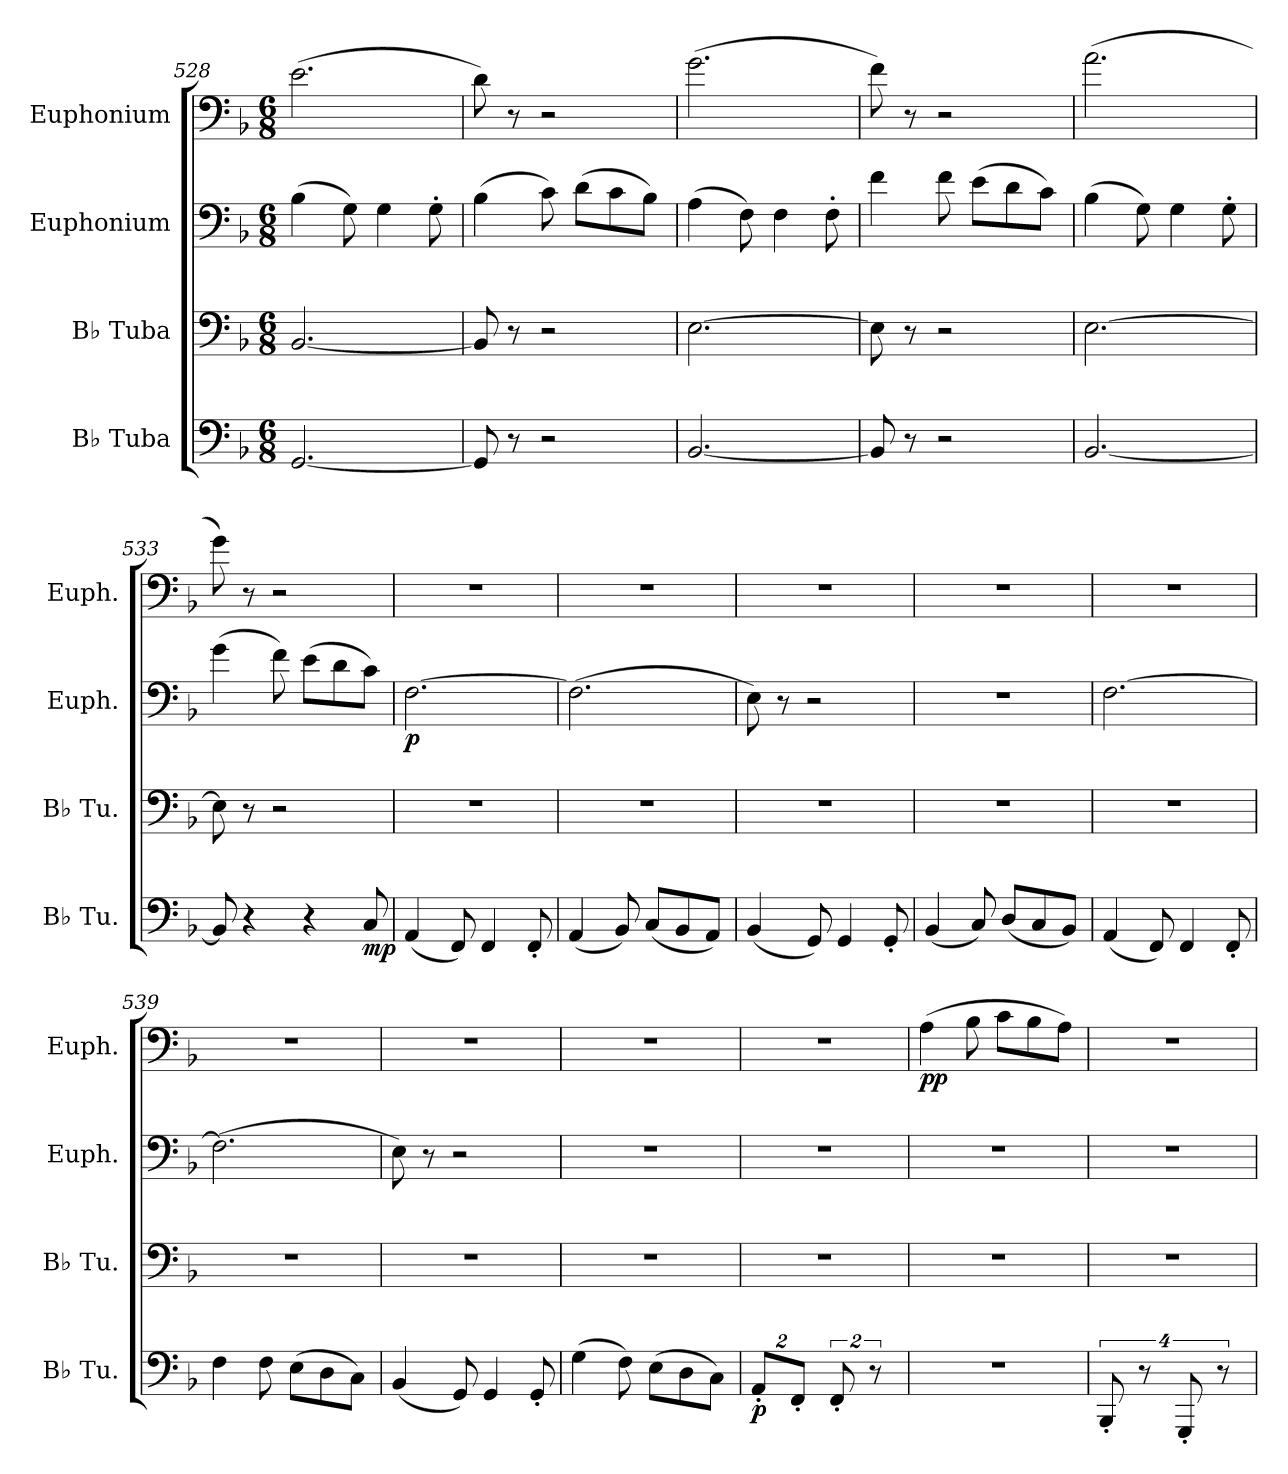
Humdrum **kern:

**kern	**dynam	**kern	**kern	**dynam	**kern	**dynam
*part4	*part4	*part3	*part2	*part2	*part1	*part1
*staff4	*staff4	*staff3	*staff2	*staff2	*staff1	*staff1
*I"B♭ Tuba	*	*I"B♭ Tuba	*I"Euphonium	*	*I"Euphonium	*
*I'B♭ Tu.	*	*I'B♭ Tu.	*I'Euph.	*	*I'Euph.	*
*clefF4	*	*clefF4	*clefF4	*	*clefF4	*
*k[b-]	*	*k[b-]	*k[b-]	*	*k[b-]	*
*M6/8	*	*M6/8	*M6/8	*	*M6/8	*
=528	=528	=528	=528	=528	=528	=528
[2.GG/	.	[2.BB-/	(4B-\	.	(2.e\	.
.	.	.	8G\)	.	.	.
.	.	.	4G\	.	.	.
.	.	.	8G'\	.	.	.
=529	=529	=529	=529	=529	=529	=529
8GG/]	.	8BB-/]	(4B-\	.	8d\)	.
8r	.	8r	.	.	8r	.
2r	.	2r	8c\)	.	2r	.
.	.	.	(8d\L	.	.	.
.	.	.	8c\	.	.	.
.	.	.	8B-\J)	.	.	.
=530	=530	=530	=530	=530	=530	=530
[2.BB-/	.	[2.E\	(4A\	.	(2.g\	.
.	.	.	8F\)	.	.	.
.	.	.	4F\	.	.	.
.	.	.	8F'\	.	.	.
!!LO:LB:g=z
=531	=531	=531	=531	=531	=531	=531
8BB-/]	.	8E\]	4f\	.	8f\)	.
8r	.	8r	.	.	8r	.
2r	.	2r	8f\	.	2r	.
.	.	.	(8e\L	.	.	.
.	.	.	8d\	.	.	.
.	.	.	8c\J)	.	.	.
=532	=532	=532	=532	=532	=532	=532
[2.BB-/	.	[2.E\	(4B-\	.	(2.a\	.
.	.	.	8G\)	.	.	.
.	.	.	4G\	.	.	.
.	.	.	8G'\	.	.	.
=533	=533	=533	=533	=533	=533	=533
8BB-/]	.	8E\]	(4g\	.	8g\)	.
4r	.	8r	.	.	8r	.
.	.	2r	8f\)	.	2r	.
4r	.	.	(8e\L	.	.	.
.	.	.	8d\	.	.	.
!	!LO:DY:b	!	!	!	!	!
8C/	mp	.	8c\J)	.	.	.
=534	=534	=534	=534	=534	=534	=534
!	!	!	!	!LO:DY:b	!	!
(4AA/	.	2.r	[2.F\	p	2.r	.
8FF/)	.	.	.	.	.	.
4FF/	.	.	.	.	.	.
8FF'/	.	.	.	.	.	.
=535	=535	=535	=535	=535	=535	=535
(4AA/	.	2.r	(2.F\]	.	2.r	.
8BB-/)	.	.	.	.	.	.
(8C/L	.	.	.	.	.	.
8BB-/	.	.	.	.	.	.
8AA/J)	.	.	.	.	.	.
=536	=536	=536	=536	=536	=536	=536
(4BB-/	.	2.r	8E\)	.	2.r	.
.	.	.	8r	.	.	.
8GG/)	.	.	2r	.	.	.
4GG/	.	.	.	.	.	.
8GG'/	.	.	.	.	.	.
!!LO:LB:g=z
=537	=537	=537	=537	=537	=537	=537
(4BB-/	.	2.r	2.r	.	2.r	.
8C/)	.	.	.	.	.	.
(8D/L	.	.	.	.	.	.
8C/	.	.	.	.	.	.
8BB-/J)	.	.	.	.	.	.
=538	=538	=538	=538	=538	=538	=538
(4AA/	.	2.r	[2.F\	.	2.r	.
8FF/)	.	.	.	.	.	.
4FF/	.	.	.	.	.	.
8FF'/	.	.	.	.	.	.
=539	=539	=539	=539	=539	=539	=539
4F\	.	2.r	(2.F\]	.	2.r	.
8F\	.	.	.	.	.	.
(8E\L	.	.	.	.	.	.
8D\	.	.	.	.	.	.
8C\J)	.	.	.	.	.	.
=540	=540	=540	=540	=540	=540	=540
(4BB-/	.	2.r	8E\)	.	2.r	.
.	.	.	8r	.	.	.
8GG/)	.	.	2r	.	.	.
4GG/	.	.	.	.	.	.
8GG'/	.	.	.	.	.	.
=541	=541	=541	=541	=541	=541	=541
(4G\	.	2.r	2.r	.	2.r	.
8F\)	.	.	.	.	.	.
(8E\L	.	.	.	.	.	.
8D\	.	.	.	.	.	.
8C\J)	.	.	.	.	.	.
=542	=542	=542	=542	=542	=542	=542
*Xbrackettup	*	*	*	*	*	*
!	!LO:DY:b	!	!	!	!	!
16%3AA'/L	p	2.r	2.r	.	2.r	.
16%3FF'/J	.	.	.	.	.	.
*brackettup	*	*	*	*	*	*
16%3FF'/	.	.	.	.	.	.
16%3r	.	.	.	.	.	.
=543	=543	=543	=543	=543	=543	=543
!	!	!	!	!	!	!LO:DY:b
!	!	!	!	!	!	!LO:DY:n=1:b
2.r	.	2.r	2.r	.	(4A\	p p
.	.	.	.	.	8B-\	.
.	.	.	.	.	8c\L	.
.	.	.	.	.	8B-\	.
.	.	.	.	.	8A\J)	.
!!LO:PB:g=z
=544	=544	=544	=544	=544	=544	=544
16%3BBB-'/	.	2.r	2.r	.	2.r	.
16%3r	.	.	.	.	.	.
16%3GGG'/	.	.	.	.	.	.
16%3r	.	.	.	.	.	.
=	=	=	=	=	=	=
*-	*-	*-	*-	*-	*-	*-
